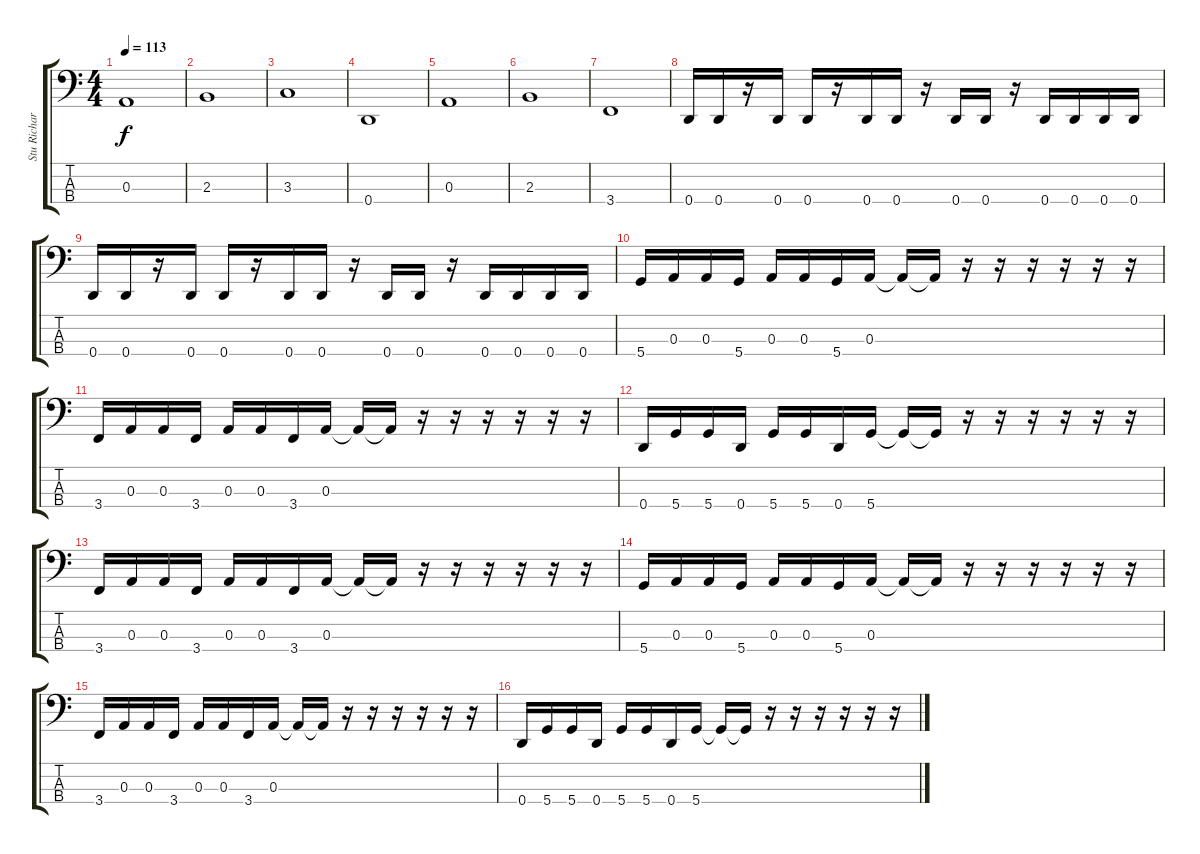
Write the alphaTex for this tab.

\track ("Stu Richardson" "Stu Richar") {instrument fretlessbass}
\staff {score tabs}
\tuning (G2 D2 A1 D1) {hide}
\ts (4 4)
\tempo 113
\clef f4
\ks c
0.3.1{dy f} |
2.3.1 |
3.3.1 |
0.4.1 |
0.3.1 |
2.3.1 |
3.4.1 |
0.4.16 0.4.16 r.16 0.4.16 0.4.16 r.16 0.4.16 0.4.16 r.16 0.4.16 0.4.16 r.16 0.4.16 0.4.16 0.4.16 0.4.16 |
0.4.16 0.4.16 r.16 0.4.16 0.4.16 r.16 0.4.16 0.4.16 r.16 0.4.16 0.4.16 r.16 0.4.16 0.4.16 0.4.16 0.4.16 |
5.4.16 0.3.16 0.3.16 5.4.16 0.3.16 0.3.16 5.4.16 0.3.16 0.3{t}.16 0.3{t}.16 r.16 r.16 r.16 r.16 r.16 r.16 |
3.4.16 0.3.16 0.3.16 3.4.16 0.3.16 0.3.16 3.4.16 0.3.16 0.3{t}.16 0.3{t}.16 r.16 r.16 r.16 r.16 r.16 r.16 |
0.4.16 5.4.16 5.4.16 0.4.16 5.4.16 5.4.16 0.4.16 5.4.16 5.4{t}.16 5.4{t}.16 r.16 r.16 r.16 r.16 r.16 r.16 |
3.4.16 0.3.16 0.3.16 3.4.16 0.3.16 0.3.16 3.4.16 0.3.16 0.3{t}.16 0.3{t}.16 r.16 r.16 r.16 r.16 r.16 r.16 |
5.4.16 0.3.16 0.3.16 5.4.16 0.3.16 0.3.16 5.4.16 0.3.16 0.3{t}.16 0.3{t}.16 r.16 r.16 r.16 r.16 r.16 r.16 |
3.4.16 0.3.16 0.3.16 3.4.16 0.3.16 0.3.16 3.4.16 0.3.16 0.3{t}.16 0.3{t}.16 r.16 r.16 r.16 r.16 r.16 r.16 |
0.4.16 5.4.16 5.4.16 0.4.16 5.4.16 5.4.16 0.4.16 5.4.16 5.4{t}.16 5.4{t}.16 r.16 r.16 r.16 r.16 r.16 r.16
